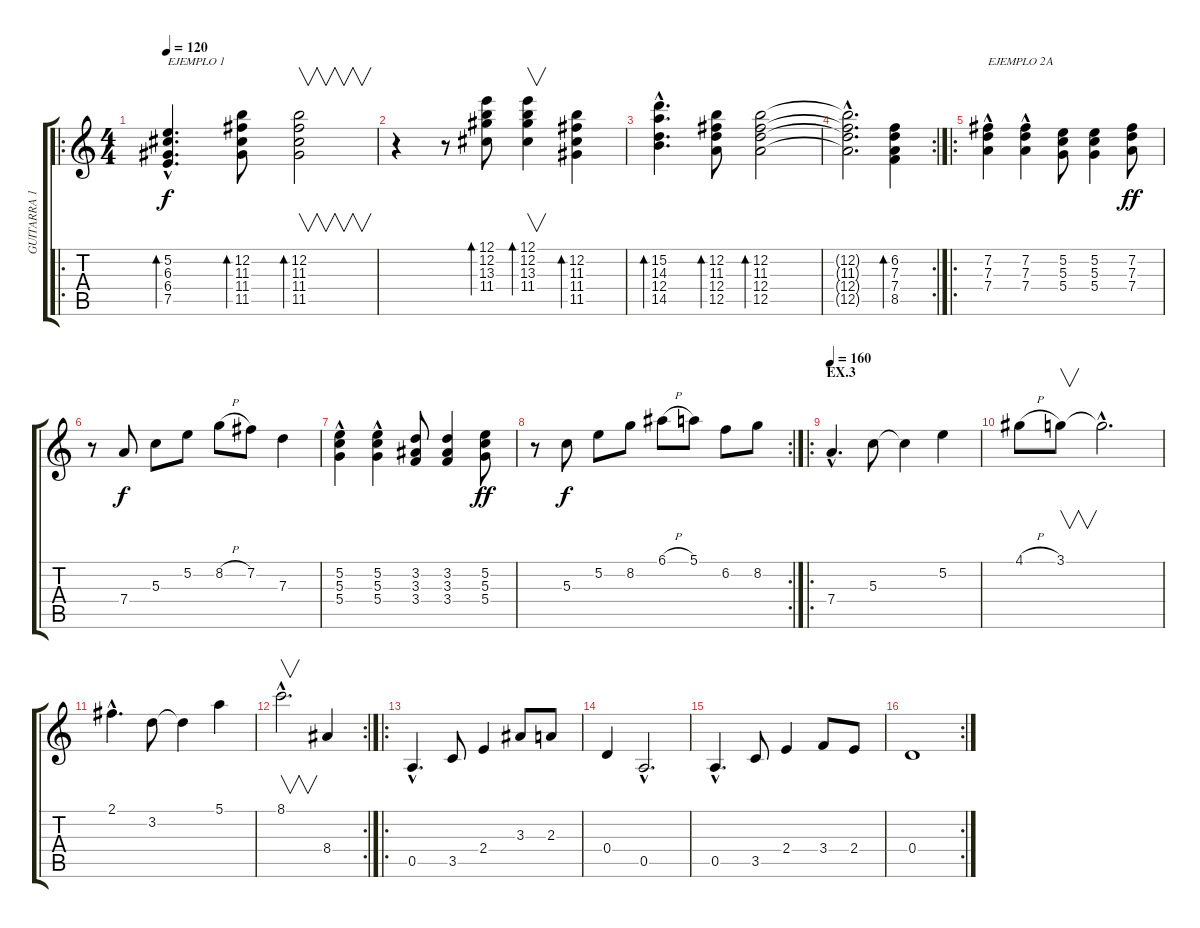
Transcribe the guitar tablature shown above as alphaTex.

\track ("GUITARRA 1" "GUITARRA 1") {instrument electricguitarjazz}
\staff {score tabs}
\tuning (E4 B3 G3 D3 A2 E2) {hide}
\ro
\ts (4 4)
\tempo 120
\clef g2
\ks c
(5.2{hac} 6.3{hac} 6.4{hac} 7.5{hac}).4{d bd 120 txt "EJEMPLO 1" dy f instrument electricguitarjazz} (12.2 11.3 11.4 11.5).8{bd 120} (12.2 11.3 11.4 11.5).2{v bd 120} |
r.4 r.8 (12.1 12.2 13.3 11.4).8{bd 120} (12.1 12.2 13.3 11.4).4{v bd 120} (12.2 11.3 11.4 11.5).4{bd 120} |
(15.2{hac} 14.3{hac} 12.4{hac} 14.5{hac}).4{d bd 120} (12.2 11.3 12.4 12.5).8{bd 120} (12.2 11.3 12.4 12.5).2{bd 120} |
\rc 2
(12.2{hac t} 11.3{hac t} 12.4{hac t} 12.5{hac t}).2{d} (6.2 7.3 7.4 8.5).4{bd 120} |
\ro
(7.2{hac} 7.3{hac} 7.4{hac}).4{txt "EJEMPLO 2A"} (7.2{hac} 7.3{hac} 7.4{hac}).4 (5.2 5.3 5.4).8 (5.2 5.3 5.4).4 (7.2 7.3 7.4).8{dy ff} |
r.8 7.4.8{dy f} 5.3.8 5.2.8 8.2{h}.8 7.2.8 7.3.4 |
(5.2{hac} 5.3{hac} 5.4{hac}).4 (5.2{hac} 5.3{hac} 5.4{hac}).4 (3.2 3.3 3.4).8 (3.2 3.3 3.4).4 (5.2 5.3 5.4).8{dy ff} |
\rc 2
r.8 5.3.8{dy f} 5.2.8 8.2.8 6.1{h}.8 5.1.8 6.2.8 8.2.8 |
\ro
\section ("" "EX.3")
\tempo 160
7.4{hac}.4{d} 5.3.8 5.3{t}.4 5.2.4 |
4.1{h}.8 3.1.8{v} 3.1{hac t}.2{d} |
2.1{hac}.4{d} 3.2.8 3.2{t}.4 5.1.4 |
\rc 2
8.1{hac}.2{v d} 8.4.4 |
\ro
0.5{hac}.4{d} 3.5.8 2.4.4 3.3.8 2.3.8 |
0.4.4 0.5{hac}.2{d} |
0.5{hac}.4{d} 3.5.8 2.4.4 3.4.8 2.4.8 |
\rc 2
0.4.1
